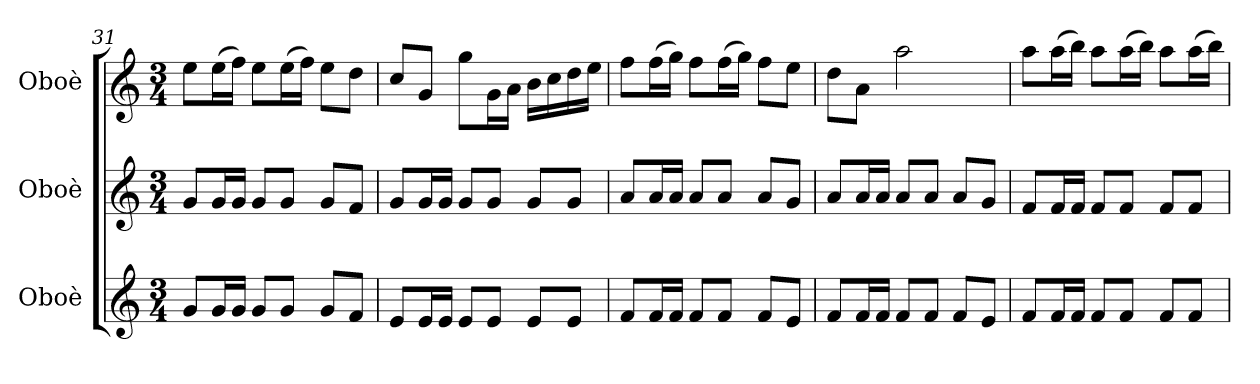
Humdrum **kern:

**kern	**kern	**kern
*part3	*part2	*part1
*staff3	*staff2	*staff1
*I"Oboè	*I"Oboè	*I"Oboè
*I'Ob.	*I'Ob.	*I'Ob.
*clefG2	*clefG2	*clefG2
*k[]	*k[]	*k[]
*M3/4	*M3/4	*M3/4
=31	=31	=31
8g/L	8g/L	8ee\L
16g/L	16g/L	(>16ee\L
16g/JJ	16g/JJ	16ff\JJ)
8g/L	8g/L	8ee\L
8g/J	8g/J	(>16ee\L
.	.	16ff\JJ)
8g/L	8g/L	8ee\L
8f/J	8f/J	8dd\J
!!LO:LB:g=z
=32	=32	=32
8e/L	8g/L	8cc/L
16e/L	16g/L	8g/J
16e/JJ	16g/JJ	.
8e/L	8g/L	8gg\L
8e/J	8g/J	16g\L
.	.	16a\JJ
8e/L	8g/L	16b\LL
.	.	16cc\
8e/J	8g/J	16dd\
.	.	16ee\JJ
=33	=33	=33
8f/L	8a/L	8ff\L
16f/L	16a/L	(>16ff\L
16f/JJ	16a/JJ	16gg\JJ)
8f/L	8a/L	8ff\L
8f/J	8a/J	(>16ff\L
.	.	16gg\JJ)
8f/L	8a/L	8ff\L
8e/J	8g/J	8ee\J
=34	=34	=34
8f/L	8a/L	8dd\L
16f/L	16a/L	8a\J
16f/JJ	16a/JJ	.
8f/L	8a/L	2aa\
8f/J	8a/J	.
8f/L	8a/L	.
8e/J	8g/J	.
=35	=35	=35
8f/L	8f/L	8aa\L
16f/L	16f/L	(>16aa\L
16f/JJ	16f/JJ	16bb\JJ)
8f/L	8f/L	8aa\L
8f/J	8f/J	(>16aa\L
.	.	16bb\JJ)
8f/L	8f/L	8aa\L
8f/J	8f/J	(>16aa\L
.	.	16bb\JJ)
=	=	=
*-	*-	*-
